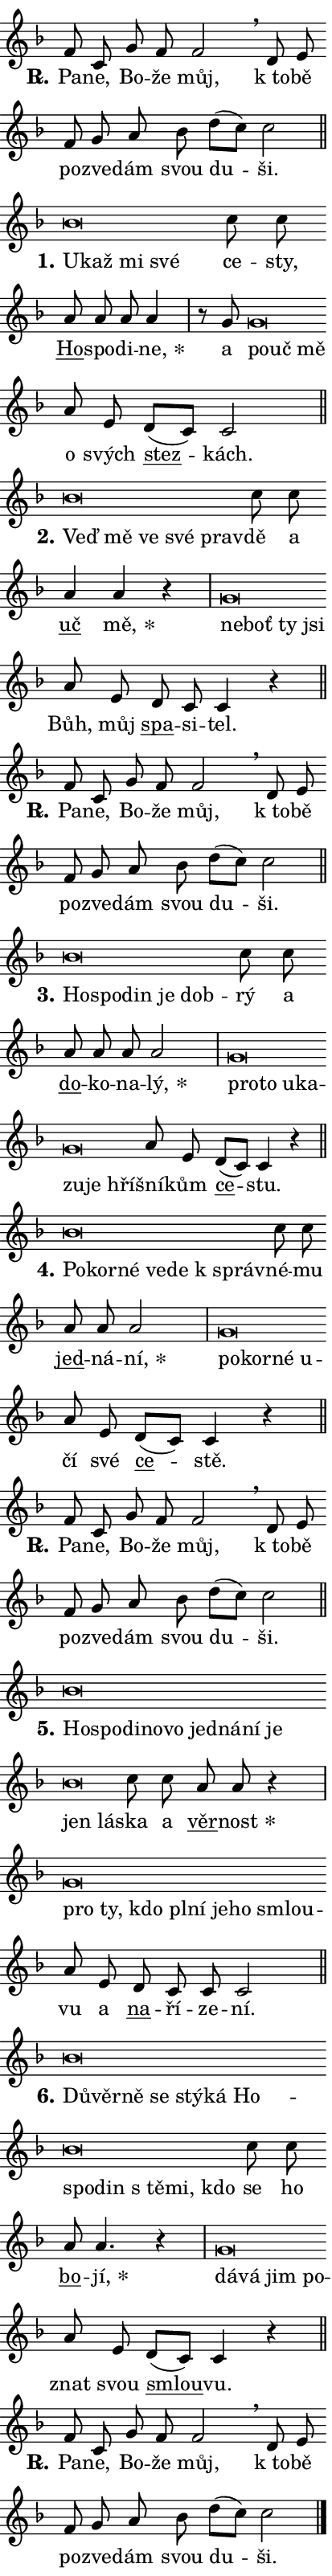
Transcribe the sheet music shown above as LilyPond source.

\version "2.24.0"
\header { tagline = "" }
\paper {
  indent = 0\cm
  top-margin = 0\cm
  right-margin = 0.13\cm % to fit lyric hyphens
  bottom-margin = 0\cm
  left-margin = 0\cm
  paper-width = 7\cm
  page-breaking = #ly:one-page-breaking
  system-system-spacing.basic-distance = #11
  score-system-spacing.basic-distance = #11
  ragged-last = ##f
}


%% Author: Thomas Morley
%% https://lists.gnu.org/archive/html/lilypond-user/2020-05/msg00002.html
#(define (line-position grob)
"Returns position of @var[grob} in current system:
   @code{'start}, if at first time-step
   @code{'end}, if at last time-step
   @code{'middle} otherwise
"
  (let* ((col (ly:item-get-column grob))
         (ln (ly:grob-object col 'left-neighbor))
         (rn (ly:grob-object col 'right-neighbor))
         (col-to-check-left (if (ly:grob? ln) ln col))
         (col-to-check-right (if (ly:grob? rn) rn col))
         (break-dir-left
           (and
             (ly:grob-property col-to-check-left 'non-musical #f)
             (ly:item-break-dir col-to-check-left)))
         (break-dir-right
           (and
             (ly:grob-property col-to-check-right 'non-musical #f)
             (ly:item-break-dir col-to-check-right))))
        (cond ((eqv? 1 break-dir-left) 'start)
              ((eqv? -1 break-dir-right) 'end)
              (else 'middle))))

#(define (tranparent-at-line-position vctor)
  (lambda (grob)
  "Relying on @code{line-position} select the relevant enry from @var{vctor}.
Used to determine transparency,"
    (case (line-position grob)
      ((end) (not (vector-ref vctor 0)))
      ((middle) (not (vector-ref vctor 1)))
      ((start) (not (vector-ref vctor 2))))))

noteHeadBreakVisibility =
#(define-music-function (break-visibility)(vector?)
"Makes @code{NoteHead}s transparent relying on @var{break-visibility}"
#{
  \override NoteHead.transparent =
    #(tranparent-at-line-position break-visibility)
#})

#(define delete-ledgers-for-transparent-note-heads
  (lambda (grob)
    "Reads whether a @code{NoteHead} is transparent.
If so this @code{NoteHead} is removed from @code{'note-heads} from
@var{grob}, which is supposed to be @code{LedgerLineSpanner}.
As a result ledgers are not printed for this @code{NoteHead}"
    (let* ((nhds-array (ly:grob-object grob 'note-heads))
           (nhds-list
             (if (ly:grob-array? nhds-array)
                 (ly:grob-array->list nhds-array)
                 '()))
           ;; Relies on the transparent-property being done before
           ;; Staff.LedgerLineSpanner.after-line-breaking is executed.
           ;; This is fragile ...
           (to-keep
             (remove
               (lambda (nhd)
                 (ly:grob-property nhd 'transparent #f))
               nhds-list)))
      ;; TODO find a better method to iterate over grob-arrays, similiar
      ;; to filter/remove etc for lists
      ;; For now rebuilt from scratch
      (set! (ly:grob-object grob 'note-heads)  '())
      (for-each
        (lambda (nhd)
          (ly:pointer-group-interface::add-grob grob 'note-heads nhd))
        to-keep))))

squashNotes = {
  \override NoteHead.X-extent = #'(-0.2 . 0.2)
  \override NoteHead.Y-extent = #'(-0.75 . 0)
  \override NoteHead.stencil =
    #(lambda (grob)
       (let ((pos (ly:grob-property grob 'staff-position)))
         (begin
           (if (< pos -7) (display "ERROR: Lower brevis then expected\n") (display "OK: Expected brevis position\n"))
           (if (<= pos -6) ly:text-interface::print ly:note-head::print))))
}
unSquashNotes = {
  \revert NoteHead.X-extent
  \revert NoteHead.Y-extent
  \revert NoteHead.stencil
}

hideNotes = \noteHeadBreakVisibility #begin-of-line-visible
unHideNotes = \noteHeadBreakVisibility #all-visible

% work-around for resetting accidentals
% https://lilypond.org/doc/v2.23/Documentation/notation/displaying-rhythms#unmetered-music
cadenzaMeasure = {
  \cadenzaOff
  \partial 1024 s1024
  \cadenzaOn
}

#(define-markup-command (accent layout props text) (markup?)
  "Underline accented syllable"
  (interpret-markup layout props
    #{\markup \override #'(offset . 4.3) \underline { #text }#}))

responsum = \markup \concat {
  "R" \hspace #-1.05 \path #0.1 #'((moveto 0 0.07) (lineto 0.9 0.8)) \hspace #0.05 "."
}

spaceSize = #0.6828661417322834 % exact space size for TeX Gyre Schola

\layout {
  \context {
    \Staff
    \remove "Time_signature_engraver"
    \override LedgerLineSpanner.after-line-breaking = #delete-ledgers-for-transparent-note-heads
  }
  \context {
    \Lyrics {
      \override LyricSpace.minimum-distance = \spaceSize
      \override LyricText.font-name = #"TeX Gyre Schola"
      \override LyricText.font-size = 1
      \override StanzaNumber.font-name = #"TeX Gyre Schola Bold"
      \override StanzaNumber.font-size = 1
    }
  }
  \context {
    \Score 
    \override NoteHead.text =
      #(lambda (grob) 
        (let ((pos (ly:grob-property grob 'staff-position)))
          #{\markup {
            \combine
              \halign #-0.55 \raise #(if (= pos -6) 0 0.5) \override #'(thickness . 2) \draw-line #'(3.2 . 0)
              \musicglyph "noteheads.sM1"
          }#}))
  }
}

% magnetic-lyrics.ily
%
%   written by
%     Jean Abou Samra <jean@abou-samra.fr>
%     Werner Lemberg <wl@gnu.org>
%
%   adapted by
%     Jiri Hon <jiri.hon@gmail.com>
%
% Version 2022-Apr-15

% https://www.mail-archive.com/lilypond-user@gnu.org/msg149350.html

#(define (Left_hyphen_pointer_engraver context)
   "Collect syllable-hyphen-syllable occurrences in lyrics and store
them in properties.  This engraver only looks to the left.  For
example, if the lyrics input is @code{foo -- bar}, it does the
following.

@itemize @bullet
@item
Set the @code{text} property of the @code{LyricHyphen} grob between
@q{foo} and @q{bar} to @code{foo}.

@item
Set the @code{left-hyphen} property of the @code{LyricText} grob with
text @q{foo} to the @code{LyricHyphen} grob between @q{foo} and
@q{bar}.
@end itemize

Use this auxiliary engraver in combination with the
@code{lyric-@/text::@/apply-@/magnetic-@/offset!} hook."
   (let ((hyphen #f)
         (text #f))
     (make-engraver
      (acknowledgers
       ((lyric-syllable-interface engraver grob source-engraver)
        (set! text grob)))
      (end-acknowledgers
       ((lyric-hyphen-interface engraver grob source-engraver)
        ;(when (not (grob::has-interface grob 'lyric-space-interface))
          (set! hyphen grob)));)
      ((stop-translation-timestep engraver)
       (when (and text hyphen)
         (ly:grob-set-object! text 'left-hyphen hyphen))
       (set! text #f)
       (set! hyphen #f)))))

#(define (lyric-text::apply-magnetic-offset! grob)
   "If the space between two syllables is less than the value in
property @code{LyricText@/.details@/.squash-threshold}, move the right
syllable to the left so that it gets concatenated with the left
syllable.

Use this function as a hook for
@code{LyricText@/.after-@/line-@/breaking} if the
@code{Left_@/hyphen_@/pointer_@/engraver} is active."
   (let ((hyphen (ly:grob-object grob 'left-hyphen #f)))
     (when hyphen
       (let ((left-text (ly:spanner-bound hyphen LEFT)))
         (when (grob::has-interface left-text 'lyric-syllable-interface)
           (let* ((common (ly:grob-common-refpoint grob left-text X))
                  (this-x-ext (ly:grob-extent grob common X))
                  (left-x-ext
                   (begin
                     ;; Trigger magnetism for left-text.
                     (ly:grob-property left-text 'after-line-breaking)
                     (ly:grob-extent left-text common X)))
                  ;; `delta` is the gap width between two syllables.
                  (delta (- (interval-start this-x-ext)
                            (interval-end left-x-ext)))
                  (details (ly:grob-property grob 'details))
                  (threshold (assoc-get 'squash-threshold details 0.2)))
             (when (< delta threshold)
               (let* (;; We have to manipulate the input text so that
                      ;; ligatures crossing syllable boundaries are not
                      ;; disabled.  For languages based on the Latin
                      ;; script this is essentially a beautification.
                      ;; However, for non-Western scripts it can be a
                      ;; necessity.
                      (lt (ly:grob-property left-text 'text))
                      (rt (ly:grob-property grob 'text))
                      (is-space (grob::has-interface hyphen 'lyric-space-interface))
                      (space (if is-space " " ""))
                      (extra-delta (if is-space spaceSize 0))
                      ;; Append new syllable.
                      (ltrt-space (if (and (string? lt) (string? rt))
                                (string-append lt space rt)
                                (make-concat-markup (list lt space rt))))
                      ;; Right-align `ltrt` to the right side.
                      (ltrt-space-markup (grob-interpret-markup
                               grob
                               (make-translate-markup
                                (cons (interval-length this-x-ext) 0)
                                (make-right-align-markup ltrt-space)))))
                 (begin
                   ;; Don't print `left-text`.
                   (ly:grob-set-property! left-text 'stencil #f)
                   ;; Set text and stencil (which holds all collected
                   ;; syllables so far) and shift it to the left.
                   (ly:grob-set-property! grob 'text ltrt-space)
                   (ly:grob-set-property! grob 'stencil ltrt-space-markup)
                   (ly:grob-translate-axis! grob (- (- delta extra-delta)) X))))))))))


#(define (lyric-hyphen::displace-bounds-first grob)
   ;; Make very sure this callback isn't triggered too early.
   (let ((left (ly:spanner-bound grob LEFT))
         (right (ly:spanner-bound grob RIGHT)))
     (ly:grob-property left 'after-line-breaking)
     (ly:grob-property right 'after-line-breaking)
     (ly:lyric-hyphen::print grob)))

squashThreshold = #0.4

\layout {
  \context {
    \Lyrics
    \consists #Left_hyphen_pointer_engraver
    \override LyricText.after-line-breaking =
      #lyric-text::apply-magnetic-offset!
    \override LyricHyphen.stencil = #lyric-hyphen::displace-bounds-first
    \override LyricText.details.squash-threshold = \squashThreshold
    \override LyricHyphen.minimum-distance = 0
    \override LyricHyphen.minimum-length = \squashThreshold
  }
}

squashText = \override LyricText.details.squash-threshold = 9999
unSquashText = \override LyricText.details.squash-threshold = \squashThreshold

leftText = \override LyricText.self-alignment-X = #LEFT
unLeftText = \revert LyricText.self-alignment-X

starOffset = #(lambda (grob) 
                (let ((x_offset (ly:self-alignment-interface::aligned-on-x-parent grob)))
                  (if (= x_offset 0) 0 (+ x_offset 1.2))))

star = #(define-music-function (syllable)(string?)
"Append star separator at the end of a syllable"
#{
  \once \override LyricText.X-offset = #starOffset
  \lyricmode { \markup {
    #syllable
    \override #'((font-name . "TeX Gyre Schola Bold")) \hspace #0.2 \lower #0.65 \larger "*"
  } }
#})

starAccent = #(define-music-function (syllable)(string?)
"Append star separator at the end of a syllable and make accent"
#{
  \once \override LyricText.X-offset = #starOffset
  \lyricmode { \markup {
    \accent #syllable
    \override #'((font-name . "TeX Gyre Schola Bold")) \hspace #0.2 \lower #0.65 \larger "*"
  } }
#})

breath = #(define-music-function (syllable)(string?)
"Append breathing indicator at the end of a syllable"
#{
  \lyricmode { \markup { #syllable "+" } }
#})

optionalBreath = #(define-music-function (syllable)(string?)
"Append optional breathing indicator at the end of a syllable"
#{
  \lyricmode { \markup { #syllable "(+)" } }
#})


\score {
    <<
        \new Voice = "melody" { \cadenzaOn \key f \major \relative { f'8 c g' f f2 \breathe d8 e \bar "" f g a bes \bar "" d[( c)] c2 \cadenzaMeasure \bar "||" \break } }
        \new Lyrics \lyricsto "melody" { \lyricmode { \set stanza = \responsum
Pa -- ne, Bo -- že můj, "k to" -- bě po -- zve -- dám svou du -- ši. } }
    >>
    \layout {}
}

\score {
    <<
        \new Voice = "melody" { \cadenzaOn \key f \major \relative { \squashNotes bes'\breve*1/16 \hideNotes \breve*1/16 \bar "" \breve*1/16 \breve*1/16 \bar "" \unHideNotes \unSquashNotes c8 c \bar "" a a a a4 \cadenzaMeasure \bar "|" r8 g \squashNotes g\breve*1/16 \hideNotes \breve*1/16 \breve*1/16 \bar "" \unHideNotes \unSquashNotes a8 e \bar "" d[( c)] c2 \cadenzaMeasure \bar "||" \break } }
        \new Lyrics \lyricsto "melody" { \lyricmode { \set stanza = "1."
\leftText U -- \squashText kaž mi své \unLeftText \unSquashText ce -- sty, \markup \accent Ho -- spo -- di -- \star ne, a \leftText po -- \squashText uč mě \unLeftText \unSquashText o svých \markup \accent stez -- kách. } }
    >>
    \layout {}
}

\score {
    <<
        \new Voice = "melody" { \cadenzaOn \key f \major \relative { \squashNotes bes'\breve*1/16 \hideNotes \breve*1/16 \bar "" \breve*1/16 \bar "" \breve*1/16 \breve*1/16 \bar "" \unHideNotes \unSquashNotes c8 c \bar "" a4 a r \cadenzaMeasure \bar "|" \squashNotes g\breve*1/16 \hideNotes \breve*1/16 \bar "" \breve*1/16 \breve*1/16 \bar "" \unHideNotes \unSquashNotes a8 e \bar "" d c c4 r \cadenzaMeasure \bar "||" \break } }
        \new Lyrics \lyricsto "melody" { \lyricmode { \set stanza = "2."
\leftText Veď \squashText mě ve své prav -- \unLeftText \unSquashText dě a \markup \accent uč \star mě, \leftText ne -- \squashText boť ty jsi \unLeftText \unSquashText Bůh, můj \markup \accent spa -- si -- tel. } }
    >>
    \layout {}
}

\score {
    <<
        \new Voice = "melody" { \cadenzaOn \key f \major \relative { f'8 c g' f f2 \breathe d8 e \bar "" f g a bes \bar "" d[( c)] c2 \cadenzaMeasure \bar "||" \break } }
        \new Lyrics \lyricsto "melody" { \lyricmode { \set stanza = \responsum
Pa -- ne, Bo -- že můj, "k to" -- bě po -- zve -- dám svou du -- ši. } }
    >>
    \layout {}
}

\score {
    <<
        \new Voice = "melody" { \cadenzaOn \key f \major \relative { \squashNotes bes'\breve*1/16 \hideNotes \breve*1/16 \bar "" \breve*1/16 \bar "" \breve*1/16 \breve*1/16 \bar "" \unHideNotes \unSquashNotes c8 c \bar "" a a a a2 \cadenzaMeasure \bar "|" \squashNotes g\breve*1/16 \hideNotes \breve*1/16 \bar "" \breve*1/16 \bar "" \breve*1/16 \bar "" \breve*1/16 \bar "" \breve*1/16 \breve*1/16 \bar "" \unHideNotes \unSquashNotes a8 e \bar "" d[( c)] c4 r \cadenzaMeasure \bar "||" \break } }
        \new Lyrics \lyricsto "melody" { \lyricmode { \set stanza = "3."
\leftText Ho -- \squashText spo -- din je dob -- \unLeftText \unSquashText rý a \markup \accent do -- ko -- na -- \star lý, \leftText pro -- \squashText to u -- ka -- zu -- je hří -- \unLeftText \unSquashText šní -- kům \markup \accent ce -- stu. } }
    >>
    \layout {}
}

\score {
    <<
        \new Voice = "melody" { \cadenzaOn \key f \major \relative { \squashNotes bes'\breve*1/16 \hideNotes \breve*1/16 \bar "" \breve*1/16 \bar "" \breve*1/16 \bar "" \breve*1/16 \breve*1/16 \bar "" \unHideNotes \unSquashNotes c8 c \bar "" a a a2 \cadenzaMeasure \bar "|" \squashNotes g\breve*1/16 \hideNotes \breve*1/16 \bar "" \breve*1/16 \breve*1/16 \bar "" \unHideNotes \unSquashNotes a8 e \bar "" d[( c)] c4 r \cadenzaMeasure \bar "||" \break } }
        \new Lyrics \lyricsto "melody" { \lyricmode { \set stanza = "4."
\leftText Po -- \squashText kor -- né ve -- de "k správ" -- \unLeftText \unSquashText né -- mu \markup \accent jed -- ná -- \star ní, \leftText po -- \squashText kor -- né u -- \unLeftText \unSquashText čí své \markup \accent ce -- stě. } }
    >>
    \layout {}
}

\score {
    <<
        \new Voice = "melody" { \cadenzaOn \key f \major \relative { f'8 c g' f f2 \breathe d8 e \bar "" f g a bes \bar "" d[( c)] c2 \cadenzaMeasure \bar "||" \break } }
        \new Lyrics \lyricsto "melody" { \lyricmode { \set stanza = \responsum
Pa -- ne, Bo -- že můj, "k to" -- bě po -- zve -- dám svou du -- ši. } }
    >>
    \layout {}
}

\score {
    <<
        \new Voice = "melody" { \cadenzaOn \key f \major \relative { \squashNotes bes'\breve*1/16 \hideNotes \breve*1/16 \bar "" \breve*1/16 \bar "" \breve*1/16 \bar "" \breve*1/16 \bar "" \breve*1/16 \bar "" \breve*1/16 \bar "" \breve*1/16 \bar "" \breve*1/16 \bar "" \breve*1/16 \breve*1/16 \bar "" \unHideNotes \unSquashNotes c8 c \bar "" a a r4 \cadenzaMeasure \bar "|" \squashNotes g\breve*1/16 \hideNotes \breve*1/16 \bar "" \breve*1/16 \bar "" \breve*1/16 \bar "" \breve*1/16 \bar "" \breve*1/16 \bar "" \breve*1/16 \breve*1/16 \bar "" \unHideNotes \unSquashNotes a8 e \bar "" d c c c2 \cadenzaMeasure \bar "||" \break } }
        \new Lyrics \lyricsto "melody" { \lyricmode { \set stanza = "5."
\leftText Ho -- \squashText spo -- di -- no -- vo jed -- ná -- ní je jen lá -- \unLeftText \unSquashText ska a \markup \accent věr -- \star nost \leftText pro \squashText ty, kdo pl -- ní je -- ho smlou -- \unLeftText \unSquashText vu a \markup \accent na -- ří -- ze -- ní. } }
    >>
    \layout {}
}

\score {
    <<
        \new Voice = "melody" { \cadenzaOn \key f \major \relative { \squashNotes bes'\breve*1/16 \hideNotes \breve*1/16 \bar "" \breve*1/16 \bar "" \breve*1/16 \bar "" \breve*1/16 \bar "" \breve*1/16 \bar "" \breve*1/16 \bar "" \breve*1/16 \bar "" \breve*1/16 \bar "" \breve*1/16 \bar "" \breve*1/16 \breve*1/16 \bar "" \unHideNotes \unSquashNotes c8 c \bar "" a a4. r4 \cadenzaMeasure \bar "|" \squashNotes g\breve*1/16 \hideNotes \breve*1/16 \bar "" \breve*1/16 \breve*1/16 \bar "" \unHideNotes \unSquashNotes a8 e \bar "" d[( c)] c4 r \cadenzaMeasure \bar "||" \break } }
        \new Lyrics \lyricsto "melody" { \lyricmode { \set stanza = "6."
\leftText Dů -- \squashText věr -- ně se stý -- ká Ho -- spo -- din "s tě" -- mi, kdo \unLeftText \unSquashText se ho \markup \accent bo -- \star jí, \leftText dá -- \squashText vá jim po -- \unLeftText \unSquashText znat svou \markup \accent smlou -- vu. } }
    >>
    \layout {}
}

\score {
    <<
        \new Voice = "melody" { \cadenzaOn \key f \major \relative { f'8 c g' f f2 \breathe d8 e \bar "" f g a bes \bar "" d[( c)] c2 \cadenzaMeasure \bar "||" \break } \bar "|." }
        \new Lyrics \lyricsto "melody" { \lyricmode { \set stanza = \responsum
Pa -- ne, Bo -- že můj, "k to" -- bě po -- zve -- dám svou du -- ši. } }
    >>
    \layout {}
}
